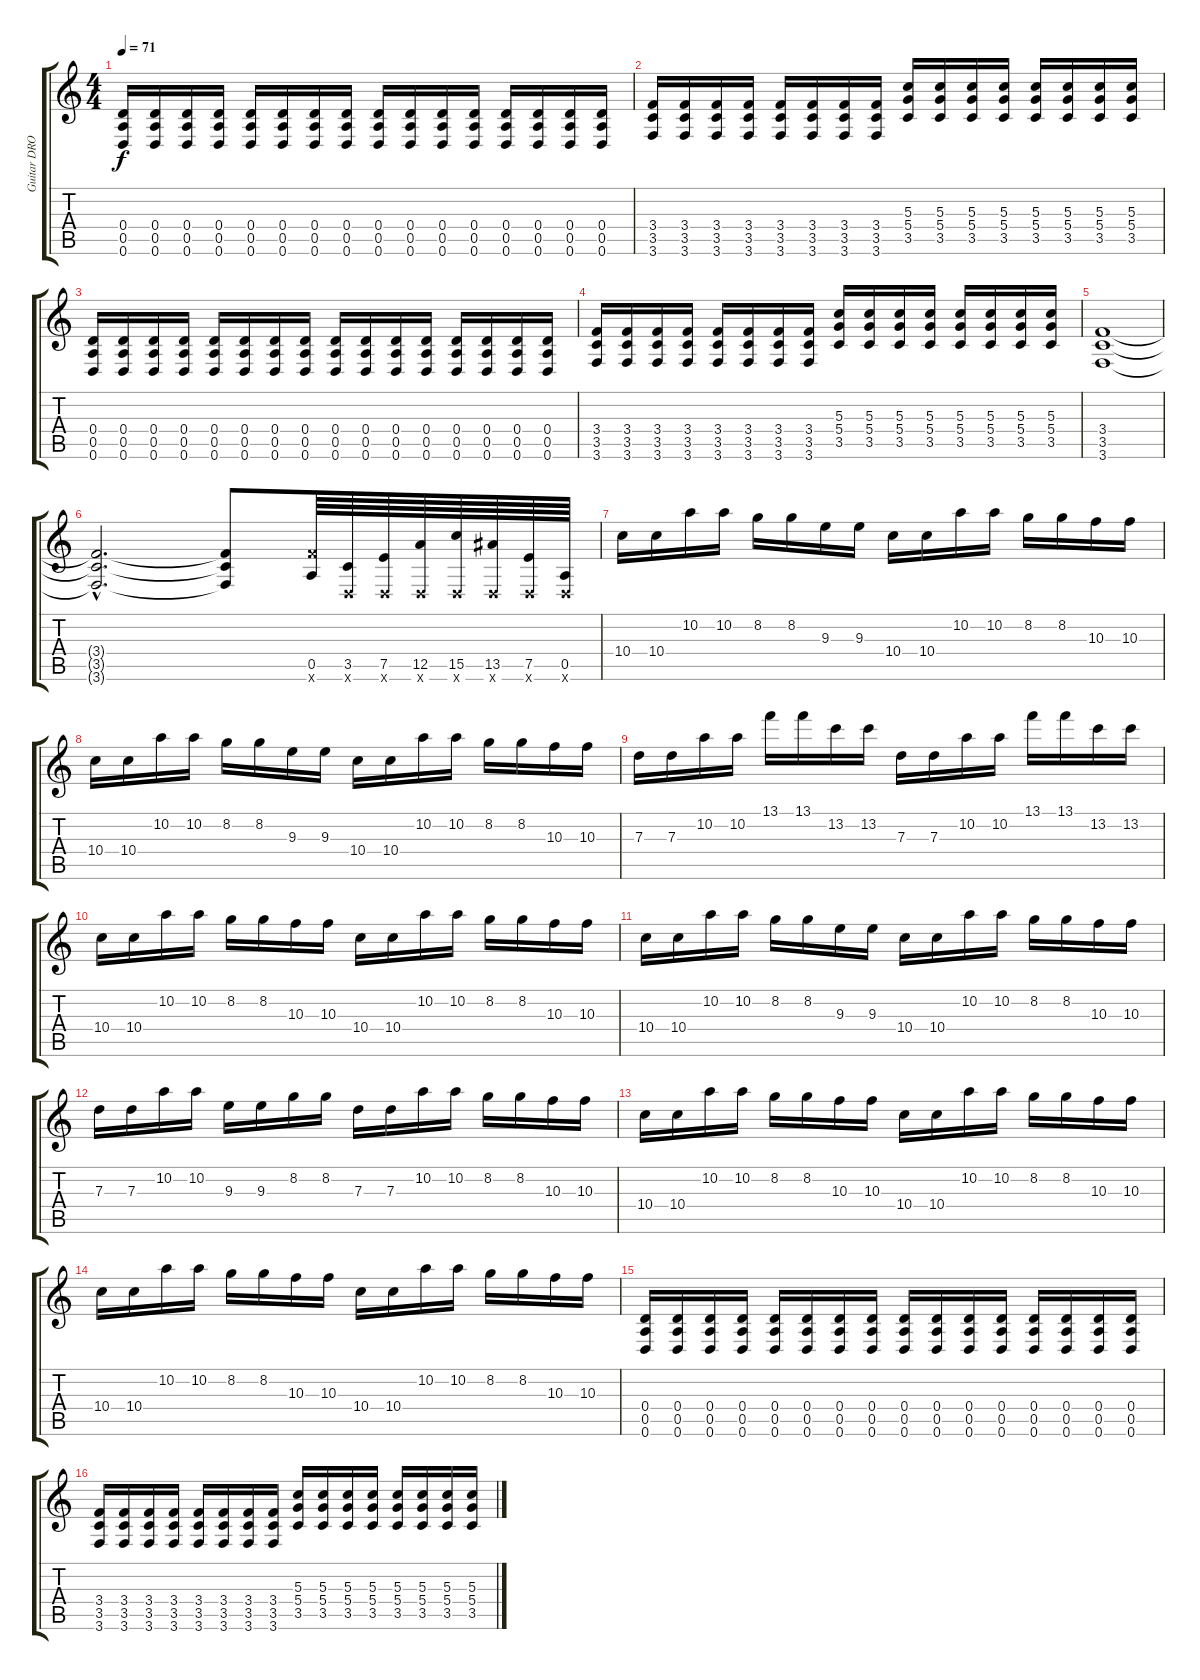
\track ("Guitar DROP-D TWO" "Guitar DRO") {instrument overdrivenguitar}
\staff {score tabs}
\tuning (E4 B3 G3 D3 A2 D2) {hide}
\ts (4 4)
\tempo 71
\clef g2
\ks c
(0.4 0.5 0.6).16{dy f} (0.4 0.5 0.6).16 (0.4 0.5 0.6).16 (0.4 0.5 0.6).16 (0.4 0.5 0.6).16 (0.4 0.5 0.6).16 (0.4 0.5 0.6).16 (0.4 0.5 0.6).16 (0.4 0.5 0.6).16 (0.4 0.5 0.6).16 (0.4 0.5 0.6).16 (0.4 0.5 0.6).16 (0.4 0.5 0.6).16 (0.4 0.5 0.6).16 (0.4 0.5 0.6).16 (0.4 0.5 0.6).16 |
(3.4 3.5 3.6).16 (3.4 3.5 3.6).16 (3.4 3.5 3.6).16 (3.4 3.5 3.6).16 (3.4 3.5 3.6).16 (3.4 3.5 3.6).16 (3.4 3.5 3.6).16 (3.4 3.5 3.6).16 (5.3 5.4 3.5).16 (5.3 5.4 3.5).16 (5.3 5.4 3.5).16 (5.3 5.4 3.5).16 (5.3 5.4 3.5).16 (5.3 5.4 3.5).16 (5.3 5.4 3.5).16 (5.3 5.4 3.5).16 |
(0.4 0.5 0.6).16 (0.4 0.5 0.6).16 (0.4 0.5 0.6).16 (0.4 0.5 0.6).16 (0.4 0.5 0.6).16 (0.4 0.5 0.6).16 (0.4 0.5 0.6).16 (0.4 0.5 0.6).16 (0.4 0.5 0.6).16 (0.4 0.5 0.6).16 (0.4 0.5 0.6).16 (0.4 0.5 0.6).16 (0.4 0.5 0.6).16 (0.4 0.5 0.6).16 (0.4 0.5 0.6).16 (0.4 0.5 0.6).16 |
(3.4 3.5 3.6).16 (3.4 3.5 3.6).16 (3.4 3.5 3.6).16 (3.4 3.5 3.6).16 (3.4 3.5 3.6).16 (3.4 3.5 3.6).16 (3.4 3.5 3.6).16 (3.4 3.5 3.6).16 (5.3 5.4 3.5).16 (5.3 5.4 3.5).16 (5.3 5.4 3.5).16 (5.3 5.4 3.5).16 (5.3 5.4 3.5).16 (5.3 5.4 3.5).16 (5.3 5.4 3.5).16 (5.3 5.4 3.5).16 |
(3.4 3.5 3.6).1{volume 6} |
(3.4{hac t} 3.5{hac t} 3.6{hac t}).2{d} (3.4{t} 3.5{t} 3.6{t}).8 (0.5 15.6{x}).64{volume 16 balance 16} (3.5 0.6{x}).64 (7.5 0.6{x}).64 (12.5 0.6{x}).64 (15.5 0.6{x}).64 (13.5 0.6{x}).64 (7.5 0.6{x}).64 (0.5 0.6{x}).64 |
10.4.16 10.4.16 10.2.16 10.2.16 8.2.16 8.2.16 9.3.16 9.3.16 10.4.16 10.4.16 10.2.16 10.2.16 8.2.16 8.2.16 10.3.16 10.3.16 |
10.4.16 10.4.16 10.2.16 10.2.16 8.2.16 8.2.16 9.3.16 9.3.16 10.4.16 10.4.16 10.2.16 10.2.16 8.2.16 8.2.16 10.3.16 10.3.16 |
7.3.16 7.3.16 10.2.16 10.2.16 13.1.16 13.1.16 13.2.16 13.2.16 7.3.16 7.3.16 10.2.16 10.2.16 13.1.16 13.1.16 13.2.16 13.2.16 |
10.4.16 10.4.16 10.2.16 10.2.16 8.2.16 8.2.16 10.3.16 10.3.16 10.4.16 10.4.16 10.2.16 10.2.16 8.2.16 8.2.16 10.3.16 10.3.16 |
10.4.16 10.4.16 10.2.16 10.2.16 8.2.16 8.2.16 9.3.16 9.3.16 10.4.16 10.4.16 10.2.16 10.2.16 8.2.16 8.2.16 10.3.16 10.3.16 |
7.3.16 7.3.16 10.2.16 10.2.16 9.3.16 9.3.16 8.2.16 8.2.16 7.3.16 7.3.16 10.2.16 10.2.16 8.2.16 8.2.16 10.3.16 10.3.16 |
10.4.16 10.4.16 10.2.16 10.2.16 8.2.16 8.2.16 10.3.16 10.3.16 10.4.16 10.4.16 10.2.16 10.2.16 8.2.16 8.2.16 10.3.16 10.3.16 |
10.4.16 10.4.16 10.2.16 10.2.16 8.2.16 8.2.16 10.3.16 10.3.16 10.4.16 10.4.16 10.2.16 10.2.16 8.2.16 8.2.16 10.3.16 10.3.16 |
(0.4 0.5 0.6).16{balance 10} (0.4 0.5 0.6).16 (0.4 0.5 0.6).16 (0.4 0.5 0.6).16 (0.4 0.5 0.6).16 (0.4 0.5 0.6).16 (0.4 0.5 0.6).16 (0.4 0.5 0.6).16 (0.4 0.5 0.6).16 (0.4 0.5 0.6).16 (0.4 0.5 0.6).16 (0.4 0.5 0.6).16 (0.4 0.5 0.6).16 (0.4 0.5 0.6).16 (0.4 0.5 0.6).16 (0.4 0.5 0.6).16 |
(3.4 3.5 3.6).16 (3.4 3.5 3.6).16 (3.4 3.5 3.6).16 (3.4 3.5 3.6).16 (3.4 3.5 3.6).16 (3.4 3.5 3.6).16 (3.4 3.5 3.6).16 (3.4 3.5 3.6).16 (5.3 5.4 3.5).16 (5.3 5.4 3.5).16 (5.3 5.4 3.5).16 (5.3 5.4 3.5).16 (5.3 5.4 3.5).16 (5.3 5.4 3.5).16 (5.3 5.4 3.5).16 (5.3 5.4 3.5).16
